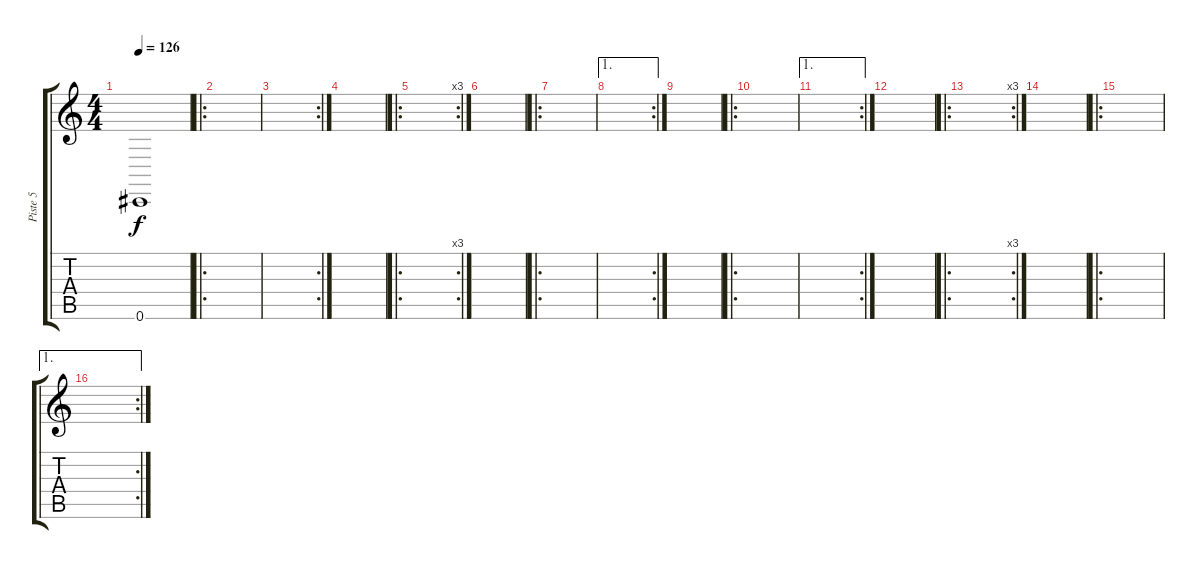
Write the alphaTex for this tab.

\track ("Piste 5" "Piste 5") {instrument pad8sweep}
\staff {score tabs}
\tuning (Eb4 Bb3 Gb3 Db3 Ab2 Db2) {hide}
\ts (4 4)
\tempo 126
\clef g2
\ks c
0.6{t}.1{dy f} |
\ro
|
\rc 2
|
|
\ro
\rc 3
|
|
\ro
|
\ae 1
\rc 2
|
|
\ro
|
\ae 1
\rc 2
|
|
\ro
\rc 3
|
|
\ro
|
\ae 1
\rc 2
